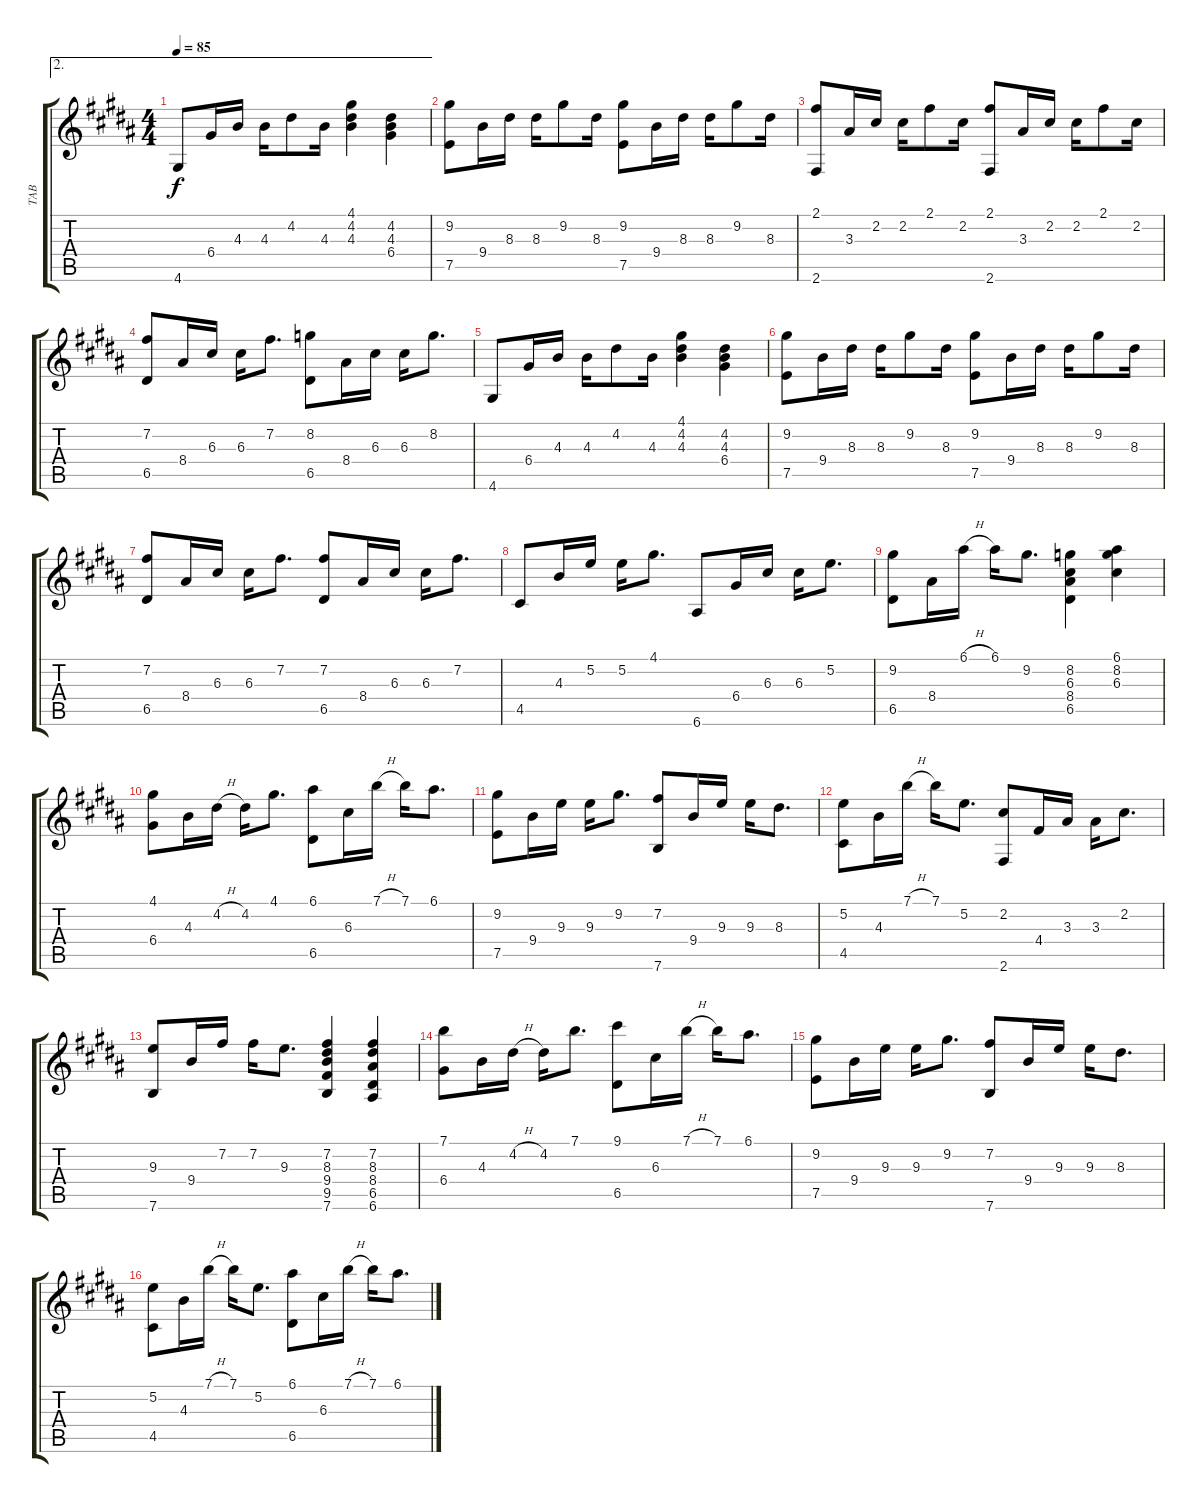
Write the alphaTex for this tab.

\track ("TAB" "TAB") {instrument acousticguitarsteel}
\staff {score tabs}
\tuning (E4 B3 G3 D3 A2 E2) {hide}
\ae 2
\ts (4 4)
\tempo 85
\clef g2
\ks g#minor
4.6.8{dy f} 6.4.16 4.3.16 4.3.16 4.2.8 4.3.16 (4.1 4.2 4.3).4 (4.2 4.3 6.4).4 |
(9.2 7.5).8 9.4.16 8.3.16 8.3.16 9.2.8 8.3.16 (9.2 7.5).8 9.4.16 8.3.16 8.3.16 9.2.8 8.3.16 |
(2.1 2.6).8 3.3.16 2.2.16 2.2.16 2.1.8 2.2.16 (2.1 2.6).8 3.3.16 2.2.16 2.2.16 2.1.8 2.2.16 |
(7.2 6.5).8 8.4.16 6.3.16 6.3.16 7.2.8{d} (8.2 6.5).8 8.4.16 6.3.16 6.3.16 8.2.8{d} |
4.6.8 6.4.16 4.3.16 4.3.16 4.2.8 4.3.16 (4.1 4.2 4.3).4 (4.2 4.3 6.4).4 |
(9.2 7.5).8 9.4.16 8.3.16 8.3.16 9.2.8 8.3.16 (9.2 7.5).8 9.4.16 8.3.16 8.3.16 9.2.8 8.3.16 |
(7.2 6.5).8 8.4.16 6.3.16 6.3.16 7.2.8{d} (7.2 6.5).8 8.4.16 6.3.16 6.3.16 7.2.8{d} |
4.5.8 4.3.16 5.2.16 5.2.16 4.1.8{d} 6.6.8 6.4.16 6.3.16 6.3.16 5.2.8{d} |
(9.2 6.5).8 8.4.16 6.1{h}.16 6.1.16 9.2.8{d} (8.2 6.3 8.4 6.5).4 (6.1 8.2 6.3).4 |
(4.1 6.4).8 4.3.16 4.2{h}.16 4.2.16 4.1.8{d} (6.1 6.5).8 6.3.16 7.1{h}.16 7.1.16 6.1.8{d} |
(9.2 7.5).8 9.4.16 9.3.16 9.3.16 9.2.8{d} (7.2 7.6).8 9.4.16 9.3.16 9.3.16 8.3.8{d} |
(5.2 4.5).8 4.3.16 7.1{h}.16 7.1.16 5.2.8{d} (2.2 2.6).8 4.4.16 3.3.16 3.3.16 2.2.8{d} |
(9.3 7.6).8 9.4.16 7.2.16 7.2.16 9.3.8{d} (7.2 8.3 9.4 9.5 7.6).4 (7.2 8.3 8.4 6.5 6.6).4 |
(7.1 6.4).8 4.3.16 4.2{h}.16 4.2.16 7.1.8{d} (9.1 6.5).8 6.3.16 7.1{h}.16 7.1.16 6.1.8{d} |
(9.2 7.5).8 9.4.16 9.3.16 9.3.16 9.2.8{d} (7.2 7.6).8 9.4.16 9.3.16 9.3.16 8.3.8{d} |
(5.2 4.5).8 4.3.16 7.1{h}.16 7.1.16 5.2.8{d} (6.1 6.5).8 6.3.16 7.1{h}.16 7.1.16 6.1.8{d}
